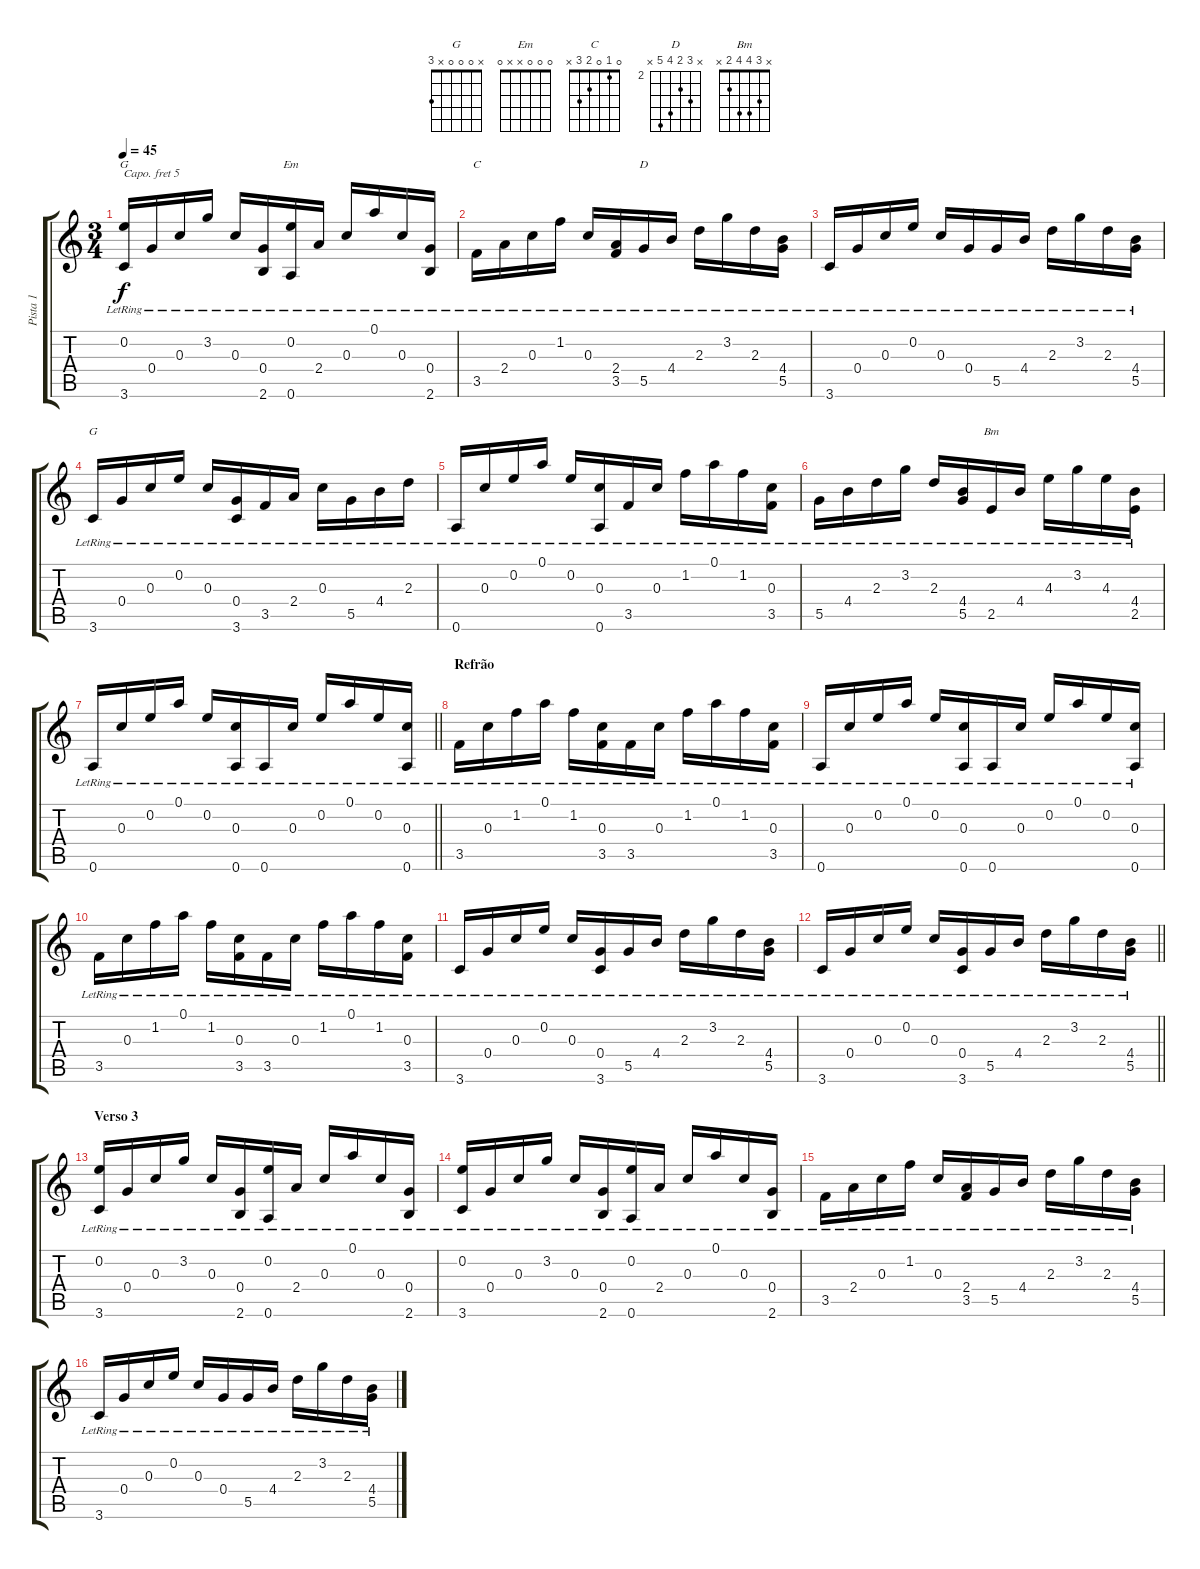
\track ("Pista 1" "Pista 1") {instrument acousticguitarsteel}
\staff {score tabs}
\capo 5
\tuning (E4 B3 G3 D3 A2 E2) {hide}
\chord ("G" x 0 x x x 3)
\chord ("Em" 0 0 0 x x 0)
\chord ("C" 0 1 0 2 3 x)
\chord ("D" x 4 3 5 6 x) {firstfret 2}
\chord ("G" x 0 0 0 x 3)
\chord ("Bm" x 3 4 4 2 x)
\ts (3 4)
\tempo 45
\clef g2
\ks c
(0.2{lr} 3.6{lr}).16{ch "G" dy f} 0.4{lr}.16 0.3{lr}.16 3.2{lr}.16 0.3{lr}.16 (0.4{lr} 2.6{lr}).16 (0.2{lr} 0.6{lr}).16{ch "Em"} 2.4{lr}.16 0.3{lr}.16 0.1{lr}.16 0.3{lr}.16 (0.4{lr} 2.6{lr}).16 |
3.5{lr}.16{ch "C"} 2.4{lr}.16 0.3{lr}.16 1.2{lr}.16 0.3{lr}.16 (2.4{lr} 3.5{lr}).16 5.5{lr}.16{ch "D"} 4.4{lr}.16 2.3{lr}.16 3.2{lr}.16 2.3{lr}.16 (4.4{lr} 5.5{lr}).16 |
3.6{lr}.16 0.4{lr}.16 0.3{lr}.16 0.2{lr}.16 0.3{lr}.16 0.4{lr}.16 5.5{lr}.16 4.4{lr}.16 2.3{lr}.16 3.2{lr}.16 2.3{lr}.16 (4.4{lr} 5.5{lr}).16 |
3.6{lr}.16{ch "G"} 0.4{lr}.16 0.3{lr}.16 0.2{lr}.16 0.3{lr}.16 (0.4{lr} 3.6{lr}).16 3.5{lr}.16 2.4{lr}.16 0.3{lr}.16 5.5{lr}.16 4.4{lr}.16 2.3{lr}.16 |
0.6{lr}.16 0.3{lr}.16 0.2{lr}.16 0.1{lr}.16 0.2{lr}.16 (0.3{lr} 0.6{lr}).16 3.5{lr}.16 0.3{lr}.16 1.2{lr}.16 0.1{lr}.16 1.2{lr}.16 (0.3{lr} 3.5{lr}).16 |
5.5{lr}.16 4.4{lr}.16 2.3{lr}.16 3.2{lr}.16 2.3{lr}.16 (4.4{lr} 5.5{lr}).16 2.5{lr}.16{ch "Bm"} 4.4{lr}.16 4.3{lr}.16 3.2{lr}.16 4.3{lr}.16 (4.4{lr} 2.5{lr}).16 |
\barLineRight lightlight
0.6{lr}.16 0.3{lr}.16 0.2{lr}.16 0.1{lr}.16 0.2{lr}.16 (0.3{lr} 0.6{lr}).16 0.6{lr}.16 0.3{lr}.16 0.2{lr}.16 0.1{lr}.16 0.2{lr}.16 (0.3{lr} 0.6{lr}).16 |
\section ("" "Refrão")
3.5{lr}.16 0.3{lr}.16 1.2{lr}.16 0.1{lr}.16 1.2{lr}.16 (0.3{lr} 3.5{lr}).16 3.5{lr}.16 0.3{lr}.16 1.2{lr}.16 0.1{lr}.16 1.2{lr}.16 (0.3{lr} 3.5{lr}).16 |
0.6{lr}.16 0.3{lr}.16 0.2{lr}.16 0.1{lr}.16 0.2{lr}.16 (0.3{lr} 0.6{lr}).16 0.6{lr}.16 0.3{lr}.16 0.2{lr}.16 0.1{lr}.16 0.2{lr}.16 (0.3{lr} 0.6{lr}).16 |
3.5{lr}.16 0.3{lr}.16 1.2{lr}.16 0.1{lr}.16 1.2{lr}.16 (0.3{lr} 3.5{lr}).16 3.5{lr}.16 0.3{lr}.16 1.2{lr}.16 0.1{lr}.16 1.2{lr}.16 (0.3{lr} 3.5{lr}).16 |
3.6{lr}.16 0.4{lr}.16 0.3{lr}.16 0.2{lr}.16 0.3{lr}.16 (0.4{lr} 3.6{lr}).16 5.5{lr}.16 4.4{lr}.16 2.3{lr}.16 3.2{lr}.16 2.3{lr}.16 (4.4{lr} 5.5{lr}).16 |
\barLineRight lightlight
3.6{lr}.16 0.4{lr}.16 0.3{lr}.16 0.2{lr}.16 0.3{lr}.16 (0.4{lr} 3.6{lr}).16 5.5{lr}.16 4.4{lr}.16 2.3{lr}.16 3.2{lr}.16 2.3{lr}.16 (4.4{lr} 5.5{lr}).16 |
\section ("" "Verso 3")
(0.2{lr} 3.6{lr}).16 0.4{lr}.16 0.3{lr}.16 3.2{lr}.16 0.3{lr}.16 (0.4{lr} 2.6{lr}).16 (0.2{lr} 0.6{lr}).16 2.4{lr}.16 0.3{lr}.16 0.1{lr}.16 0.3{lr}.16 (0.4{lr} 2.6{lr}).16 |
(0.2{lr} 3.6{lr}).16 0.4{lr}.16 0.3{lr}.16 3.2{lr}.16 0.3{lr}.16 (0.4{lr} 2.6{lr}).16 (0.2{lr} 0.6{lr}).16 2.4{lr}.16 0.3{lr}.16 0.1{lr}.16 0.3{lr}.16 (0.4{lr} 2.6{lr}).16 |
3.5{lr}.16 2.4{lr}.16 0.3{lr}.16 1.2{lr}.16 0.3{lr}.16 (2.4{lr} 3.5{lr}).16 5.5{lr}.16 4.4{lr}.16 2.3{lr}.16 3.2{lr}.16 2.3{lr}.16 (4.4{lr} 5.5{lr}).16 |
3.6{lr}.16 0.4{lr}.16 0.3{lr}.16 0.2{lr}.16 0.3{lr}.16 0.4{lr}.16 5.5{lr}.16 4.4{lr}.16 2.3{lr}.16 3.2{lr}.16 2.3{lr}.16 (4.4{lr} 5.5{lr}).16
